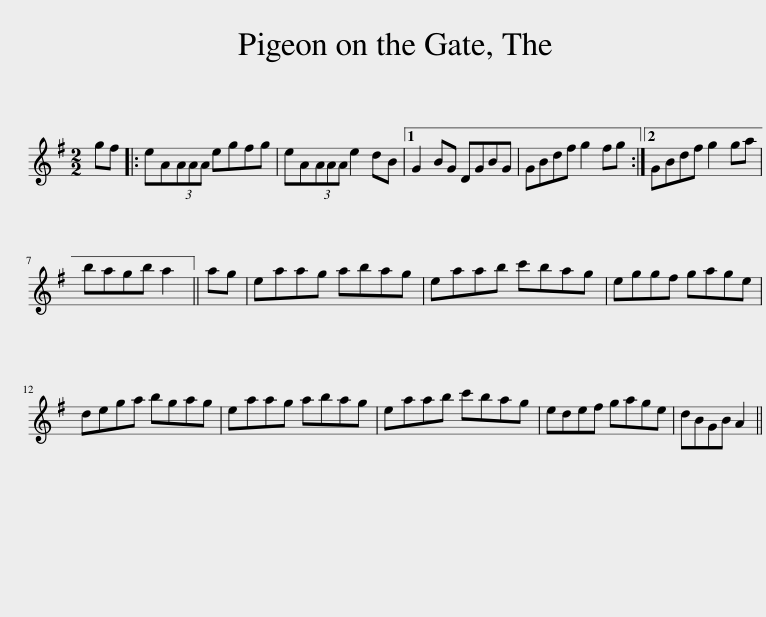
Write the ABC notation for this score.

X:1
L:1/8
M:2/2
I:linebreak $
K:G
V:1 treble
V:1
 gf |: eA(3AAA egfg | eA(3AAA e2 dB |1 G2 BG DGBG | GBdf g2 fg :|2 %5
 GBdf g2 ga |$ bagb a2 || ag | eaag abag | eaab c'bag | %10
 eggf gage |$ dega bgag | eaag abag | eaab c'bag | edef gage | %15
 dBGB A2 || %16
